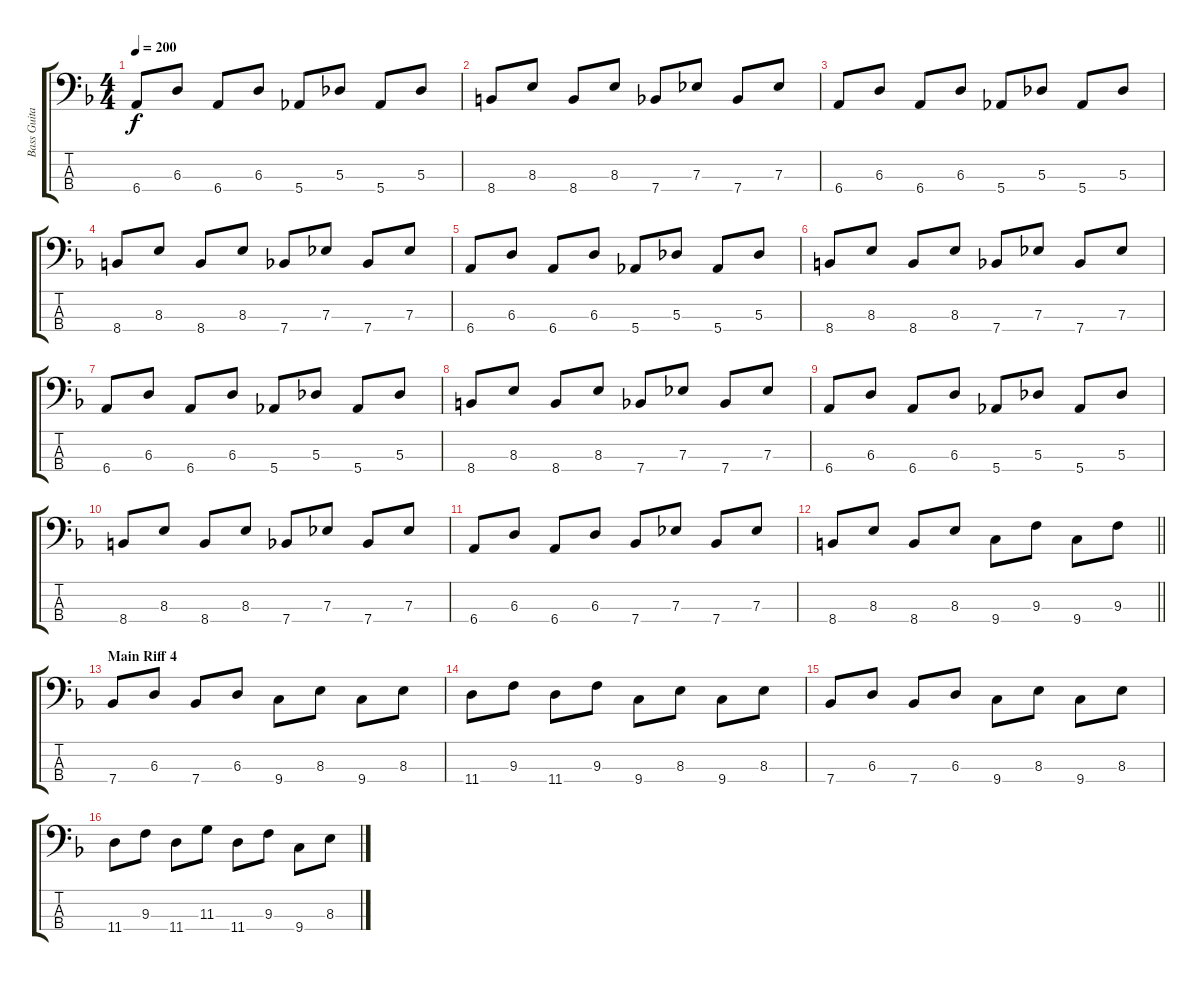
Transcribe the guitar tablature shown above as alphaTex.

\track ("Bass Guitar" "Bass Guita") {instrument electricbassfinger}
\staff {score tabs}
\tuning (Gb2 Db2 Ab1 Eb1) {hide}
\ts (4 4)
\tempo 200
\clef f4
\ks dminor
6.4.8{dy f} 6.3.8 6.4.8 6.3.8 5.4.8 5.3.8 5.4.8 5.3.8 |
8.4.8 8.3.8 8.4.8 8.3.8 7.4.8 7.3.8 7.4.8 7.3.8 |
6.4.8 6.3.8 6.4.8 6.3.8 5.4.8 5.3.8 5.4.8 5.3.8 |
8.4.8 8.3.8 8.4.8 8.3.8 7.4.8 7.3.8 7.4.8 7.3.8 |
6.4.8 6.3.8 6.4.8 6.3.8 5.4.8 5.3.8 5.4.8 5.3.8 |
8.4.8 8.3.8 8.4.8 8.3.8 7.4.8 7.3.8 7.4.8 7.3.8 |
6.4.8 6.3.8 6.4.8 6.3.8 5.4.8 5.3.8 5.4.8 5.3.8 |
8.4.8 8.3.8 8.4.8 8.3.8 7.4.8 7.3.8 7.4.8 7.3.8 |
6.4.8 6.3.8 6.4.8 6.3.8 5.4.8 5.3.8 5.4.8 5.3.8 |
8.4.8 8.3.8 8.4.8 8.3.8 7.4.8 7.3.8 7.4.8 7.3.8 |
6.4.8 6.3.8 6.4.8 6.3.8 7.4.8 7.3.8 7.4.8 7.3.8 |
\barLineRight lightlight
8.4.8 8.3.8 8.4.8 8.3.8 9.4.8 9.3.8 9.4.8 9.3.8 |
\section ("" "Main Riff 4")
7.4.8 6.3.8 7.4.8 6.3.8 9.4.8 8.3.8 9.4.8 8.3.8 |
11.4.8 9.3.8 11.4.8 9.3.8 9.4.8 8.3.8 9.4.8 8.3.8 |
7.4.8 6.3.8 7.4.8 6.3.8 9.4.8 8.3.8 9.4.8 8.3.8 |
11.4.8 9.3.8 11.4.8 11.3.8 11.4.8 9.3.8 9.4.8 8.3.8
